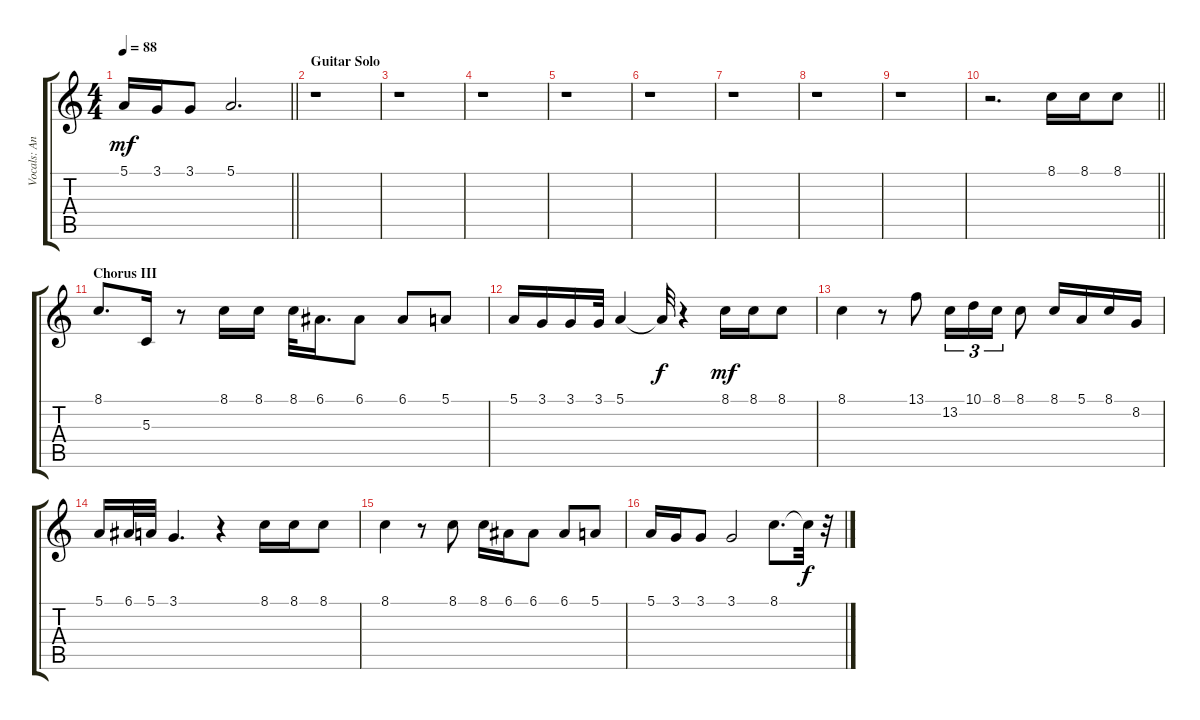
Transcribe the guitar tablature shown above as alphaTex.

\track ("Vocals: Ann Wilson" "Vocals: An") {instrument lead1square}
\staff {score tabs}
\tuning (E4 B3 G3 D3 A2 E2) {hide}
\ts (4 4)
\tempo 88
\clef g2
\barLineRight lightlight
\ks c
5.1.16{dy mf} 3.1.16 3.1.8 5.1.2{d} |
\section ("" "Guitar Solo")
r.1 |
r.1 |
r.1 |
r.1 |
r.1 |
r.1 |
r.1 |
r.1 |
\barLineRight lightlight
r.2{d} 8.1.16 8.1.16 8.1.8 |
\section ("" "Chorus III")
8.1.8{d} 5.3.16 r.8 8.1.16 8.1.16 8.1.32 6.1.16{d} 6.1.8 6.1.8 5.1.8 |
5.1.16 3.1.16 3.1.16 3.1.32 5.1.4 5.1{t}.32{dy f} r.4 8.1.16{dy mf} 8.1.16 8.1.8 |
8.1.4 r.8 13.1.8 13.2.16{tu (3 2)} 10.1.16{tu (3 2)} 8.1.16{tu (3 2)} 8.1.8 8.1.16 5.1.16 8.1.16 8.2.16 |
5.1.16 6.1.32 5.1.32 3.1.4{d} r.4 8.1.16 8.1.16 8.1.8 |
8.1.4 r.8 8.1.8 8.1.16 6.1.16 6.1.8 6.1.8 5.1.8 |
5.1.16 3.1.16 3.1.8 3.1.2 8.1.8{d} 8.1{t}.32{dy f} r.32
